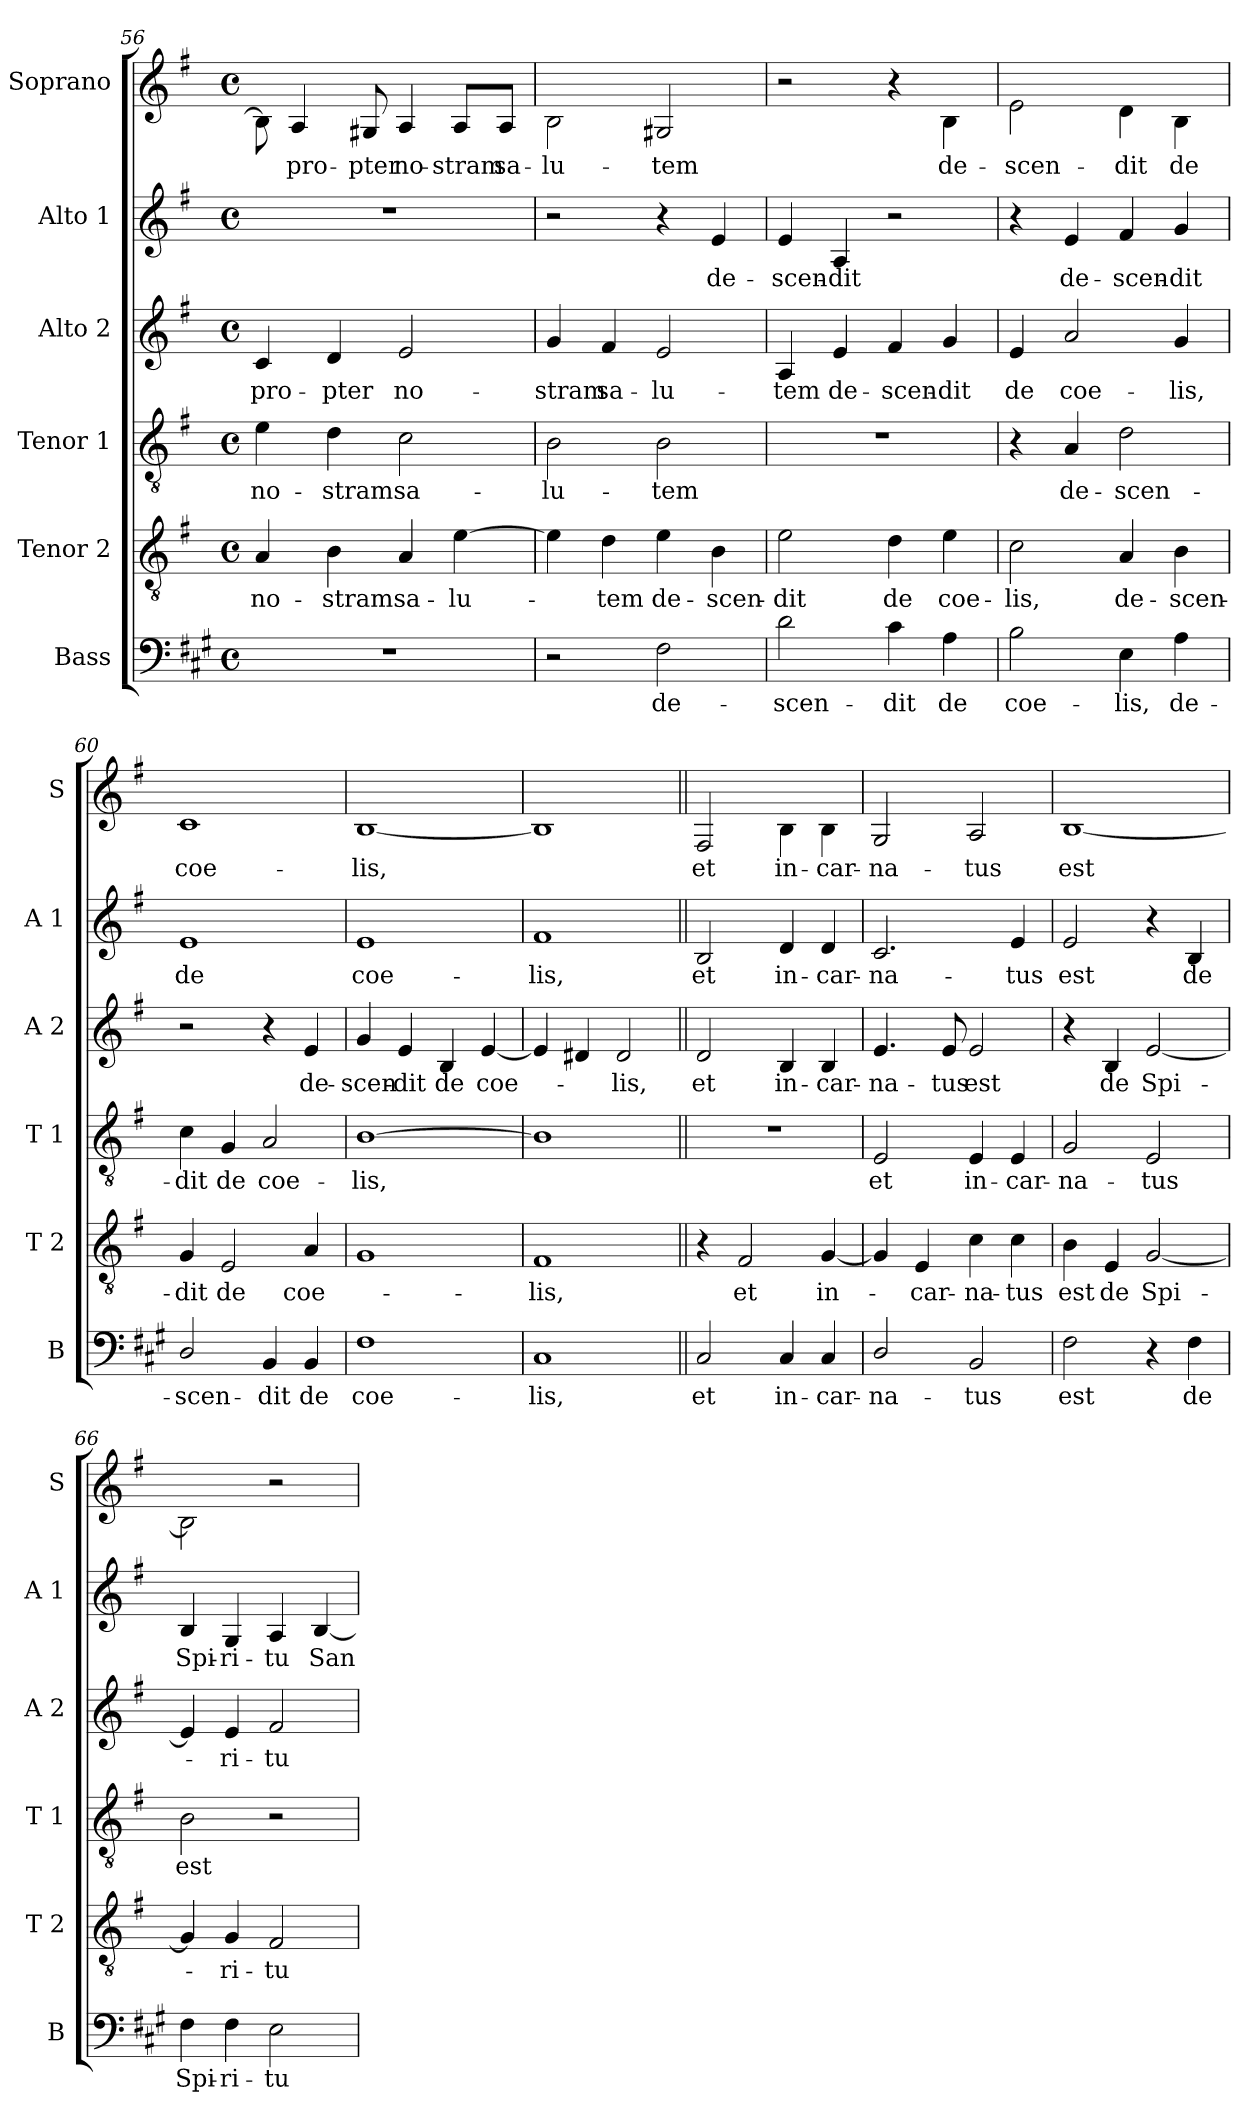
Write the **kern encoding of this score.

**kern	**text	**kern	**text	**kern	**text	**kern	**text	**kern	**text	**kern	**text
*part6	*part6	*part5	*part5	*part4	*part4	*part3	*part3	*part2	*part2	*part1	*part1
*staff6	*staff6	*staff5	*staff5	*staff4	*staff4	*staff3	*staff3	*staff2	*staff2	*staff1	*staff1
*I"Bass	*	*I"Tenor 2	*	*I"Tenor 1	*	*I"Alto 2	*	*I"Alto 1	*	*I"Soprano	*
*I'B	*	*I'T 2	*	*I'T 1	*	*I'A 2	*	*I'A 1	*	*I'S	*
*clefF4	*	*clefGv2	*	*clefGv2	*	*clefG2	*	*clefG2	*	*clefG2	*
*ITrd1c2	*	*	*	*	*	*	*	*	*	*ITrd-7c-12	*
*k[f#]	*	*k[f#]	*	*k[f#]	*	*k[f#]	*	*k[f#]	*	*k[f#]	*
*G:	*	*G:	*	*G:	*	*G:	*	*G:	*	*G:	*
*M4/4	*	*M4/4	*	*M4/4	*	*M4/4	*	*M4/4	*	*M4/4	*
*met(c)	*	*met(c)	*	*met(c)	*	*met(c)	*	*met(c)	*	*met(c)	*
=56	=56	=56	=56	=56	=56	=56	=56	=56	=56	=56	=56
1r	.	4A/	no-	4e\	no-	4c/	pro-	1r	.	8b\]	.
.	.	.	.	.	.	.	.	.	.	4a/	pro-
.	.	4B\	-stram	4d\	-stram	4d/	-pter	.	.	.	.
.	.	.	.	.	.	.	.	.	.	8g#X/	-pter
.	.	4A/	sa-	2c\	sa-	2e/	no-	.	.	4a/	no-
.	.	[4e\	-lu-	.	.	.	.	.	.	8a/L	-stram
.	.	.	.	.	.	.	.	.	.	8a/J	sa-
=57	=57	=57	=57	=57	=57	=57	=57	=57	=57	=57	=57
2r	.	4e\]	.	2B\	-lu-	4g/	-stram	2r	.	2b\	-lu-
.	.	4d\	-tem	.	.	4f#/	sa-	.	.	.	.
2E\	de-	4e\	de-	2B\	-tem	2e/	-lu-	4r	.	2g#X/	-tem
.	.	4B\	-scen-	.	.	.	.	4e/	de-	.	.
=58	=58	=58	=58	=58	=58	=58	=58	=58	=58	=58	=58
2c\	-scen-	2e\	-dit	1r	.	4A/	-tem	4e/	-scen-	2r	.
.	.	.	.	.	.	4e/	de-	4A/	-dit	.	.
4B\	-dit	4d\	de	.	.	4f#/	-scen-	2r	.	4r	.
4G\	de	4e\	coe-	.	.	4g/	-dit	.	.	4b\	de-
=59	=59	=59	=59	=59	=59	=59	=59	=59	=59	=59	=59
2A\	coe-	2c\	-lis,	4r	.	4e/	de	4r	.	2ee\	-scen-
.	.	.	.	4A/	de-	2a/	coe-	4e/	de-	.	.
4D\	-lis,	4A/	de-	2d\	-scen-	.	.	4f#/	-scen-	4dd\	-dit
4G\	de-	4B\	-scen-	.	.	4g/	-lis,	4g/	-dit	4b\	de
=60	=60	=60	=60	=60	=60	=60	=60	=60	=60	=60	=60
2C/	-scen-	4G/	-dit	4c\	-dit	2r	.	1e	de	1cc	coe-
.	.	2E/	de	4G/	de	.	.	.	.	.	.
4AA/	-dit	.	.	2A/	coe-	4r	.	.	.	.	.
4AA/	de	4A/	coe-	.	.	4e/	de-	.	.	.	.
!!LO:LB:g=z
=61	=61	=61	=61	=61	=61	=61	=61	=61	=61	=61	=61
1E	coe-	1G	.	[1B	-lis,	4g/	-scen-	1e	coe-	[1b	-lis,
.	.	.	.	.	.	4e/	-dit	.	.	.	.
.	.	.	.	.	.	4B/	de	.	.	.	.
.	.	.	.	.	.	[4e/	coe-	.	.	.	.
=62	=62	=62	=62	=62	=62	=62	=62	=62	=62	=62	=62
1BB	-lis,	1F#	-lis,	1B]	.	4e/]	.	1f#	-lis,	1b]	.
.	.	.	.	.	.	4d#X/	.	.	.	.	.
.	.	.	.	.	.	2d#/	-lis,	.	.	.	.
=63||	=63||	=63||	=63||	=63||	=63||	=63||	=63||	=63||	=63||	=63||	=63||
2BB/	et	4r	.	1r	.	2d/	et	2B/	et	2f#/	et
.	.	2F#/	et	.	.	.	.	.	.	.	.
4BB/	in-	.	.	.	.	4B/	in-	4d/	in-	4b\	in-
4BB/	-car-	[4G/	in-	.	.	4B/	-car-	4d/	-car-	4b\	-car-
=64	=64	=64	=64	=64	=64	=64	=64	=64	=64	=64	=64
2C/	-na-	4G/]	.	2E/	et	4.e/	-na-	2.c/	-na-	2g/	-na-
.	.	4E/	-car-	.	.	.	.	.	.	.	.
.	.	.	.	.	.	8e/	-tus	.	.	.	.
2AA/	-tus	4c\	-na-	4E/	in-	2e/	est	.	.	2a/	-tus
.	.	4c\	-tus	4E/	-car-	.	.	4e/	-tus	.	.
=65	=65	=65	=65	=65	=65	=65	=65	=65	=65	=65	=65
2E\	est	4B\	est	2G/	-na-	4r	.	2e/	est	[1b	est
.	.	4E/	de	.	.	4B/	de	.	.	.	.
4r	.	[2G/	Spi-	2E/	-tus	[2e/	Spi-	4r	.	.	.
4E\	de	.	.	.	.	.	.	4B/	de	.	.
=66	=66	=66	=66	=66	=66	=66	=66	=66	=66	=66	=66
4E\	Spi-	4G/]	.	2B\	est	4e/]	.	4B/	Spi-	2b\]	.
4E\	-ri-	4G/	-ri-	.	.	4e/	-ri-	4G/	-ri-	.	.
2D\	-tu	2F#/	-tu	2r	.	2f#/	-tu	4A/	-tu	2r	.
.	.	.	.	.	.	.	.	[4B/	San-	.	.
=	=	=	=	=	=	=	=	=	=	=	=
*-	*-	*-	*-	*-	*-	*-	*-	*-	*-	*-	*-
